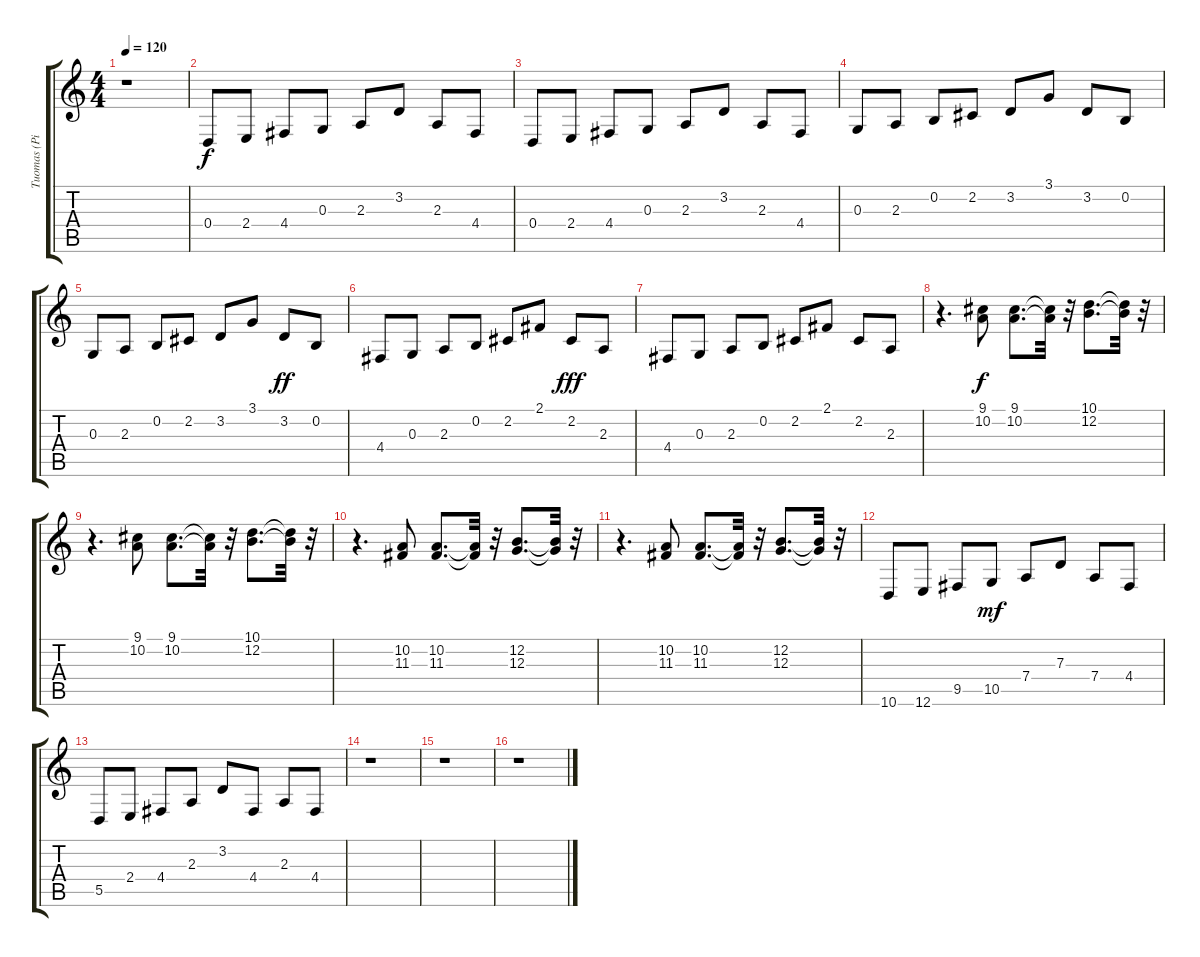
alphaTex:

\track ("Tuomas (Piano)" "Tuomas (Pi") {instrument acousticgrandpiano}
\staff {score tabs}
\tuning (E4 B3 G3 D3 A2 E2) {hide}
\ts (4 4)
\tempo 120
\clef g2
\ks c
r.1{dy f instrument acousticgrandpiano} |
0.4.8 2.4.8 4.4.8 0.3.8 2.3.8 3.2.8 2.3.8 4.4.8 |
0.4.8 2.4.8 4.4.8 0.3.8 2.3.8 3.2.8 2.3.8 4.4.8 |
0.3.8 2.3.8 0.2.8 2.2.8 3.2.8 3.1.8 3.2.8 0.2.8 |
0.3.8 2.3.8 0.2.8 2.2.8 3.2.8 3.1.8 3.2.8{dy ff} 0.2.8 |
4.4.8 0.3.8 2.3.8 0.2.8 2.2.8 2.1.8 2.2.8{dy fff} 2.3.8 |
4.4.8 0.3.8 2.3.8 0.2.8 2.2.8 2.1.8 2.2.8 2.3.8 |
r.4{d} (9.1 10.2).8{dy f} (9.1 10.2).8{d} (9.1{t} 10.2{t}).32 r.32 (10.1 12.2).8{d} (10.1{t} 12.2{t}).32 r.32 |
r.4{d} (9.1 10.2).8 (9.1 10.2).8{d} (9.1{t} 10.2{t}).32 r.32 (10.1 12.2).8{d} (10.1{t} 12.2{t}).32 r.32 |
r.4{d} (10.2 11.3).8 (10.2 11.3).8{d} (10.2{t} 11.3{t}).32 r.32 (12.2 12.3).8{d} (12.2{t} 12.3{t}).32 r.32 |
r.4{d} (10.2 11.3).8 (10.2 11.3).8{d} (10.2{t} 11.3{t}).32 r.32 (12.2 12.3).8{d} (12.2{t} 12.3{t}).32 r.32 |
10.6.8 12.6.8 9.5.8 10.5.8{dy mf} 7.4.8 7.3.8 7.4.8 4.4.8 |
5.5.8 2.4.8 4.4.8 2.3.8 3.2.8 4.4.8 2.3.8 4.4.8 |
r.1 |
r.1 |
r.1
